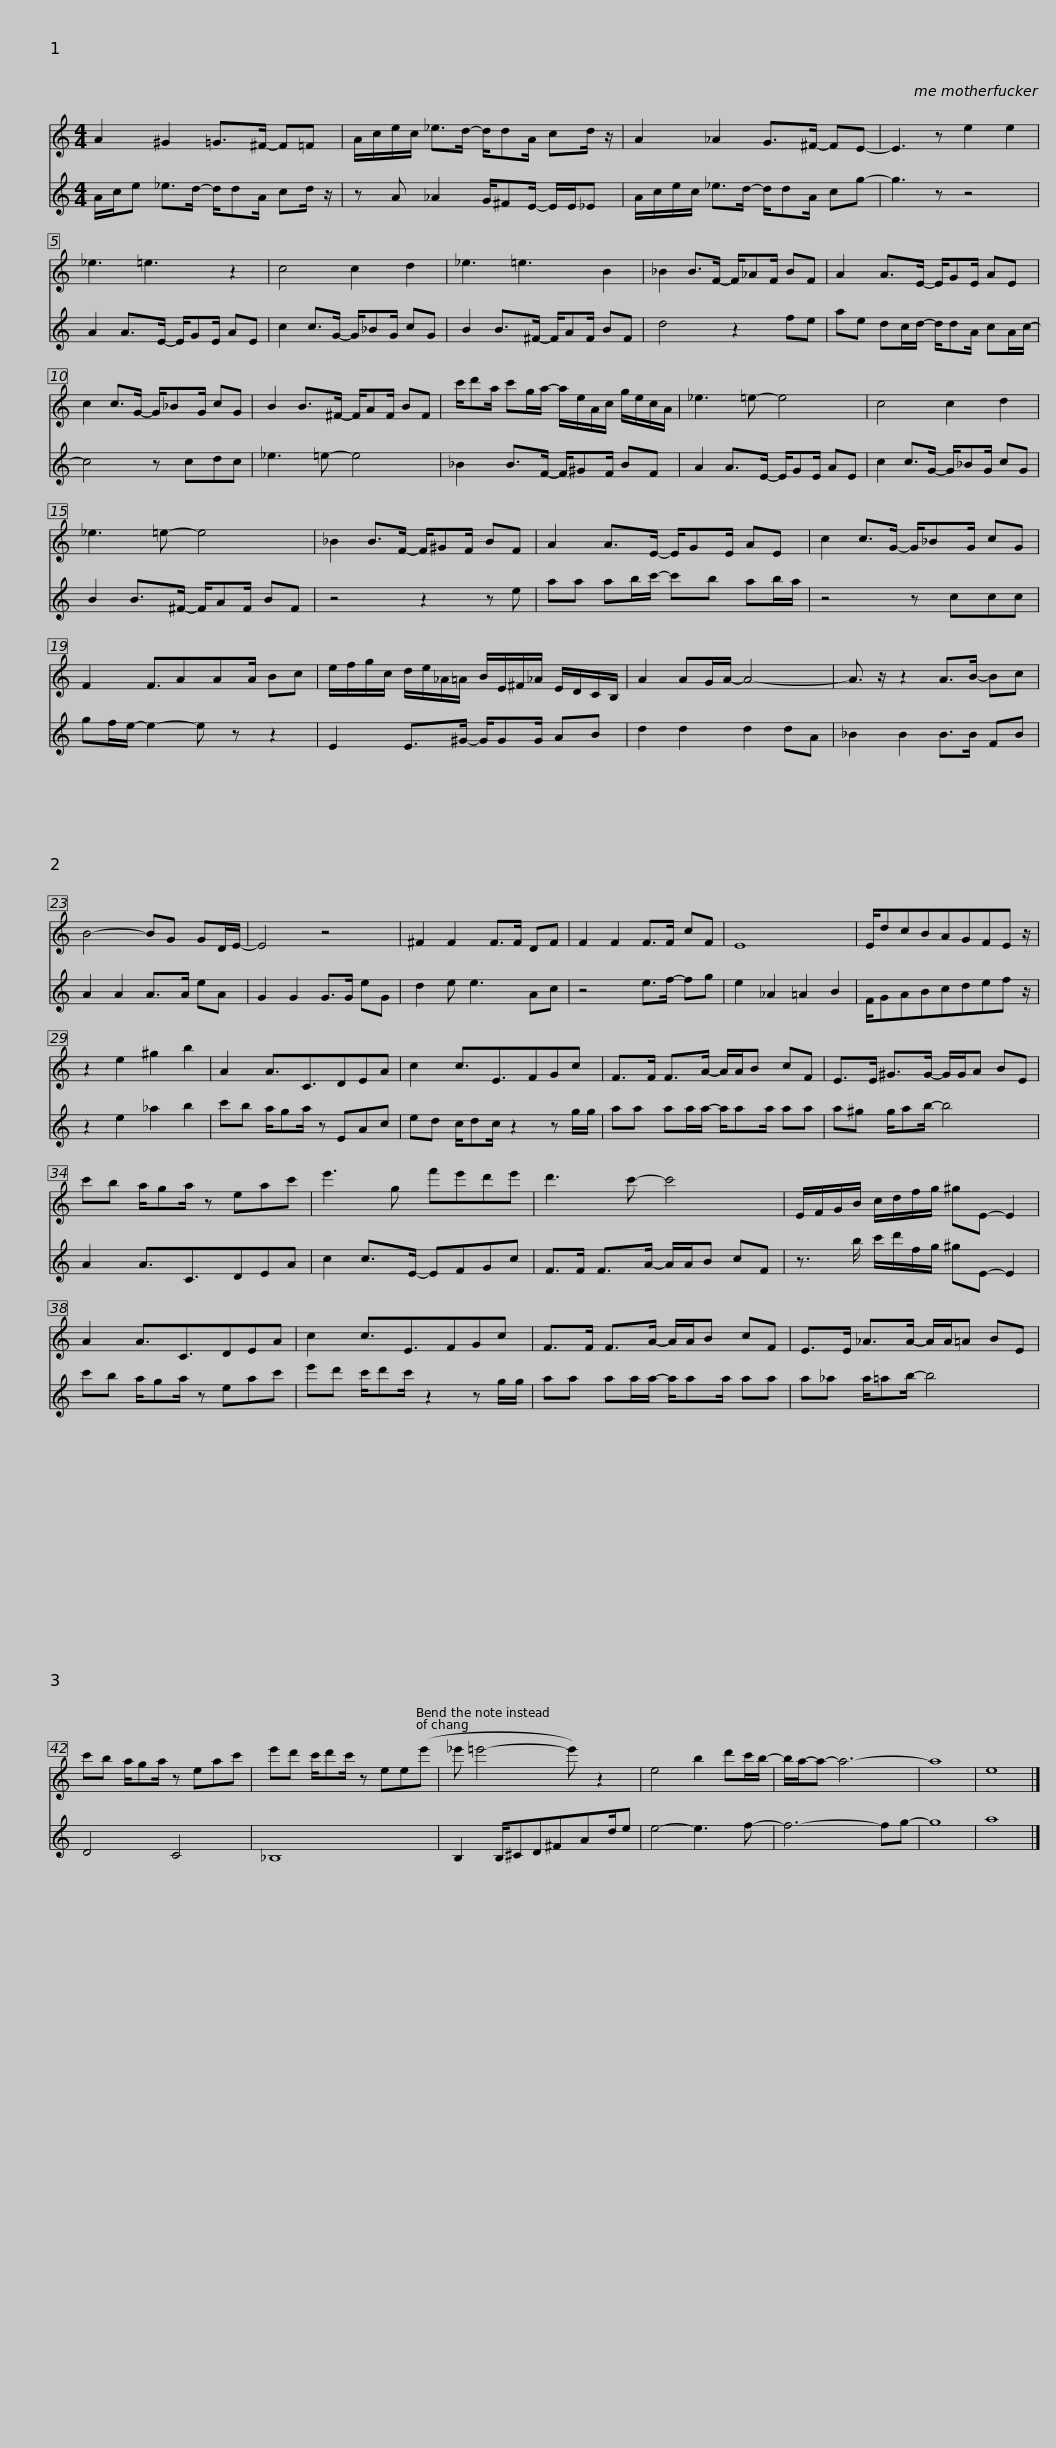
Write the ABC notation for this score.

X:1
%%score 1 2
L:1/8
M:4/4
I:linebreak $
K:none
V:1 treble transpose=-21
V:2 treble transpose=-21
V:1
[K:C] A2 ^G2 =G>^F- F=F | A/c/e/c/ _e>d- d/dA/ cd/ z/ |$ A2 _A2 G>^F- FE- | E3 z e2 e2 | _e3 =e3 z2 | %5
 c4 c2 d2 | _e3 =e3 B2 |$ _B2 B>F- F/_AF/ BF | A2 A>E- E/GE/ AE | c2 c>G- G/_BG/ cG | %10
 B2 B>^F- F/AF/ BF |$ c'/d'a/ c'g/a/- a/e/A/c/ g/e/c/A/ | _e3 =e- e4 | c4 c2 d2 | _e3 =e- e4 |$ %15
 _B2 B>F- F/^GF/ BF | A2 A>E- E/GE/ AE | c2 c>G- G/_BG/ cG |$ F2 F3/2AAA/ Bc | e/f/g/c/ d/e/_A/=A/ B/E/^F/_A/ E/D/C/B,/ | %20
 A2 AG/A/- A4- |$ A3/2 z/ z2 A>B- Bc | B4- BG GD/E/- | E4 z4 | ^F2 F2 F>F DF | %25
 F2 F2 F>F cF | E8 |$ E/dcBAGFE z/ | z2 e2 ^g2 b2 | A2 A3/2C3/2DEA | %30
 c2 c3/2E3/2FGc |$ F>F F>A- A/A/B cF | E>E ^G>G- G/G/A BE | c'b a/ga/ z eac' |$ e'3 g f'e'd'e' | %35
 d'3 c'- c'4 | E/F/G/B/ c/d/f/g/ ^gE- E2 | A2 A3/2C3/2DEA |$ c2 c3/2E3/2FGc | F>F F>A- A/A/B cF | %40
 E>E _A>A- A/A/=A BE |$ c'b a/ga/ z eac' | e'd' c'/d'c'/ z ee(e' | _e' =e'4- e') z2 | e4 b2 d'c'/b/- |$ %45
 b/a/-a- a6- | a8 | e8 |] %48
V:2
[K:C] A/c/e _e>d- d/dA/ cd/ z/ | z A _A2 G/^FE/- E/E/_E |$ A/c/e/c/ _e>d- d/dA/ cg- | g3 z z4 | A2 A>E- E/GE/ AE | %5
 c2 c>G- G/_BG/ cG | B2 B>^F- F/AF/ BF |$ d4 z2 fe | ae dc/d/- d/dA/ cA/c/- | c4 z cdc | %10
 _e3 =e- e4 |$ _B2 B>F- F/^GF/ BF | A2 A>E- E/GE/ AE | c2 c>G- G/_BG/ cG | B2 B>^F- F/AF/ BF |$ %15
 z4 z2 z e | aa ab/c'/- c'b ab/a/ | z4 z ccc |$ gf/e/- e2- e z z2 | E2 E>^G- G/GG/ AB | %20
 d2 d2 d2 dA |$ _B2 B2 B>B FB | A2 A2 A>A eA | G2 G2 G>G eG | d2 e e3 Ac | %25
 z4 e>f- fg | e2 _A2 =A2 B2 |$ F/GABcdef z/ | z2 e2 _a2 b2 | c'b a/ga/ z EAc | %30
 ed c/dc/ z2 z g/g/ |$ aa aa/a/- a/aa/ aa | a^g g/ab/- b4 | A2 A3/2C3/2DEA |$ c2 c>E- EFGc | %35
 F>F F>A- A/A/B cF | z3/2 b/ c'/d'/f/g/ ^gE- E2 | c'b a/ga/ z eac' |$ e'd' c'/d'c'/ z2 z g/g/ | aa aa/a/- a/aa/ aa | %40
 a_a a/=ab/- b4 |$ D4 C4 | _B,8 | B,2 B,/^CD^FAd/e | e4- e3 f- |$ %45
 f6- fg- | g8 | a8 |] %48
